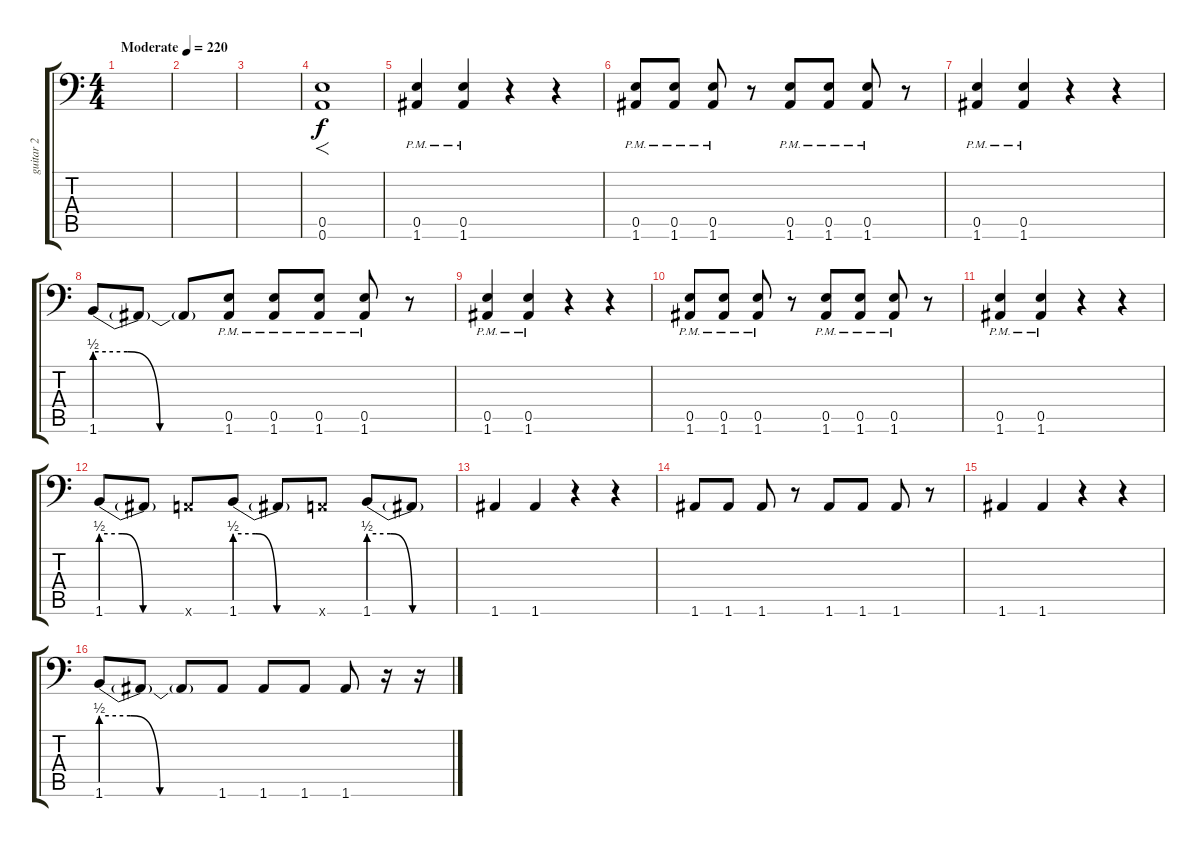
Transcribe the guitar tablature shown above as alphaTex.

\track ("guitar 2" "guitar 2") {instrument distortionguitar}
\staff {score tabs}
\tuning (B3 Gb3 D3 A2 E2 A1) {hide}
\ts (4 4)
\tempo (220 "Moderate")
\clef f4
\ks c
|
|
|
(0.5 0.6).1{f} |
(0.5{pm} 1.6{pm}).4 (0.5{pm} 1.6{pm}).4 r.4 r.4 |
(0.5{pm} 1.6{pm}).8 (0.5{pm} 1.6{pm}).8 (0.5{pm} 1.6{pm}).8 r.8 (0.5{pm} 1.6{pm}).8 (0.5{pm} 1.6{pm}).8 (0.5{pm} 1.6{pm}).8 r.8 |
(0.5{pm} 1.6{pm}).4 (0.5{pm} 1.6{pm}).4 r.4 r.4 |
1.6{be (custom 0 2 15 2 30 0 60 0)}.8 1.6{t}.8 1.6{t}.8 (0.5{pm} 1.6{pm}).8 (0.5{pm} 1.6{pm}).8 (0.5{pm} 1.6{pm}).8 (0.5{pm} 1.6{pm}).8 r.8 |
(0.5{pm} 1.6{pm}).4 (0.5{pm} 1.6{pm}).4 r.4 r.4 |
(0.5{pm} 1.6{pm}).8 (0.5{pm} 1.6{pm}).8 (0.5{pm} 1.6{pm}).8 r.8 (0.5{pm} 1.6{pm}).8 (0.5{pm} 1.6{pm}).8 (0.5{pm} 1.6{pm}).8 r.8 |
(0.5{pm} 1.6{pm}).4 (0.5{pm} 1.6{pm}).4 r.4 r.4 |
1.6{be (custom 0 2 15 2 30 0 60 0)}.8 1.6{t}.8 0.6{x}.8 1.6{be (custom 0 2 15 2 30 0 60 0)}.8 1.6{t}.8 0.6{x}.8 1.6{be (custom 0 2 15 2 30 0 60 0)}.8 1.6{t}.8 |
1.6.4 1.6.4 r.4 r.4 |
1.6.8 1.6.8 1.6.8 r.8 1.6.8 1.6.8 1.6.8 r.8 |
1.6.4 1.6.4 r.4 r.4 |
1.6{be (custom 0 2 15 2 30 0 60 0)}.8 1.6{t}.8 1.6{t}.8 1.6.8 1.6.8 1.6.8 1.6.8 r.16 r.16
